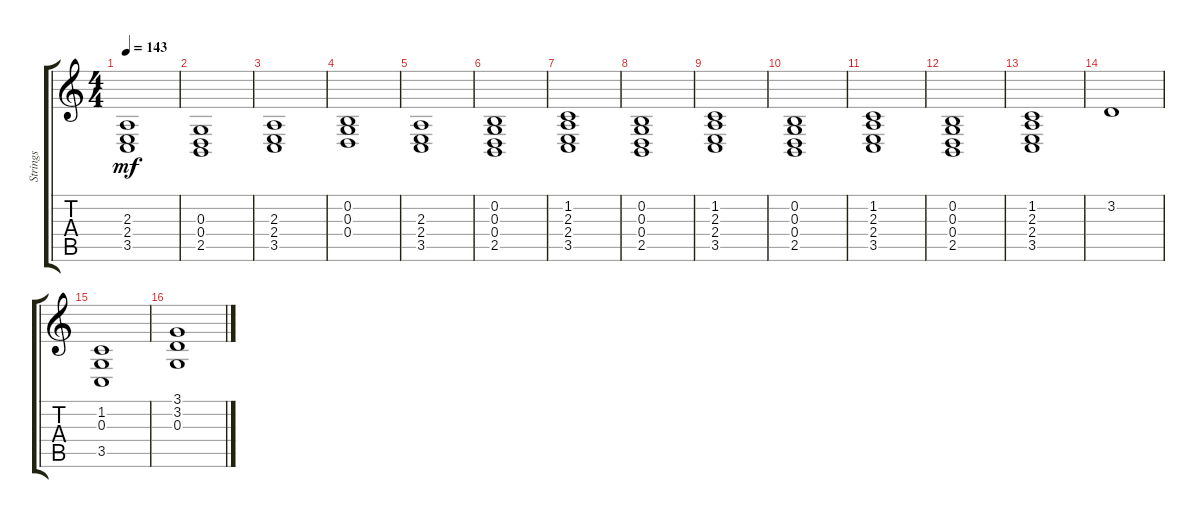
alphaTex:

\track ("Strings" "Strings") {instrument stringensemble1}
\staff {score tabs}
\tuning (E4 B3 G3 D3 A2 E2) {hide}
\ts (4 4)
\tempo 143
\clef g2
\ks c
(2.3 2.4 3.5).1{dy mf} |
(0.3 0.4 2.5).1 |
(2.3 2.4 3.5).1 |
(0.2 0.3 0.4).1 |
(2.3 2.4 3.5).1 |
(0.2 0.3 0.4 2.5).1 |
(1.2 2.3 2.4 3.5).1 |
(0.2 0.3 0.4 2.5).1 |
(1.2 2.3 2.4 3.5).1 |
(0.2 0.3 0.4 2.5).1 |
(1.2 2.3 2.4 3.5).1 |
(0.2 0.3 0.4 2.5).1 |
(1.2 2.3 2.4 3.5).1 |
3.2.1 |
(1.2 0.3 3.5).1 |
(3.1 3.2 0.3).1
